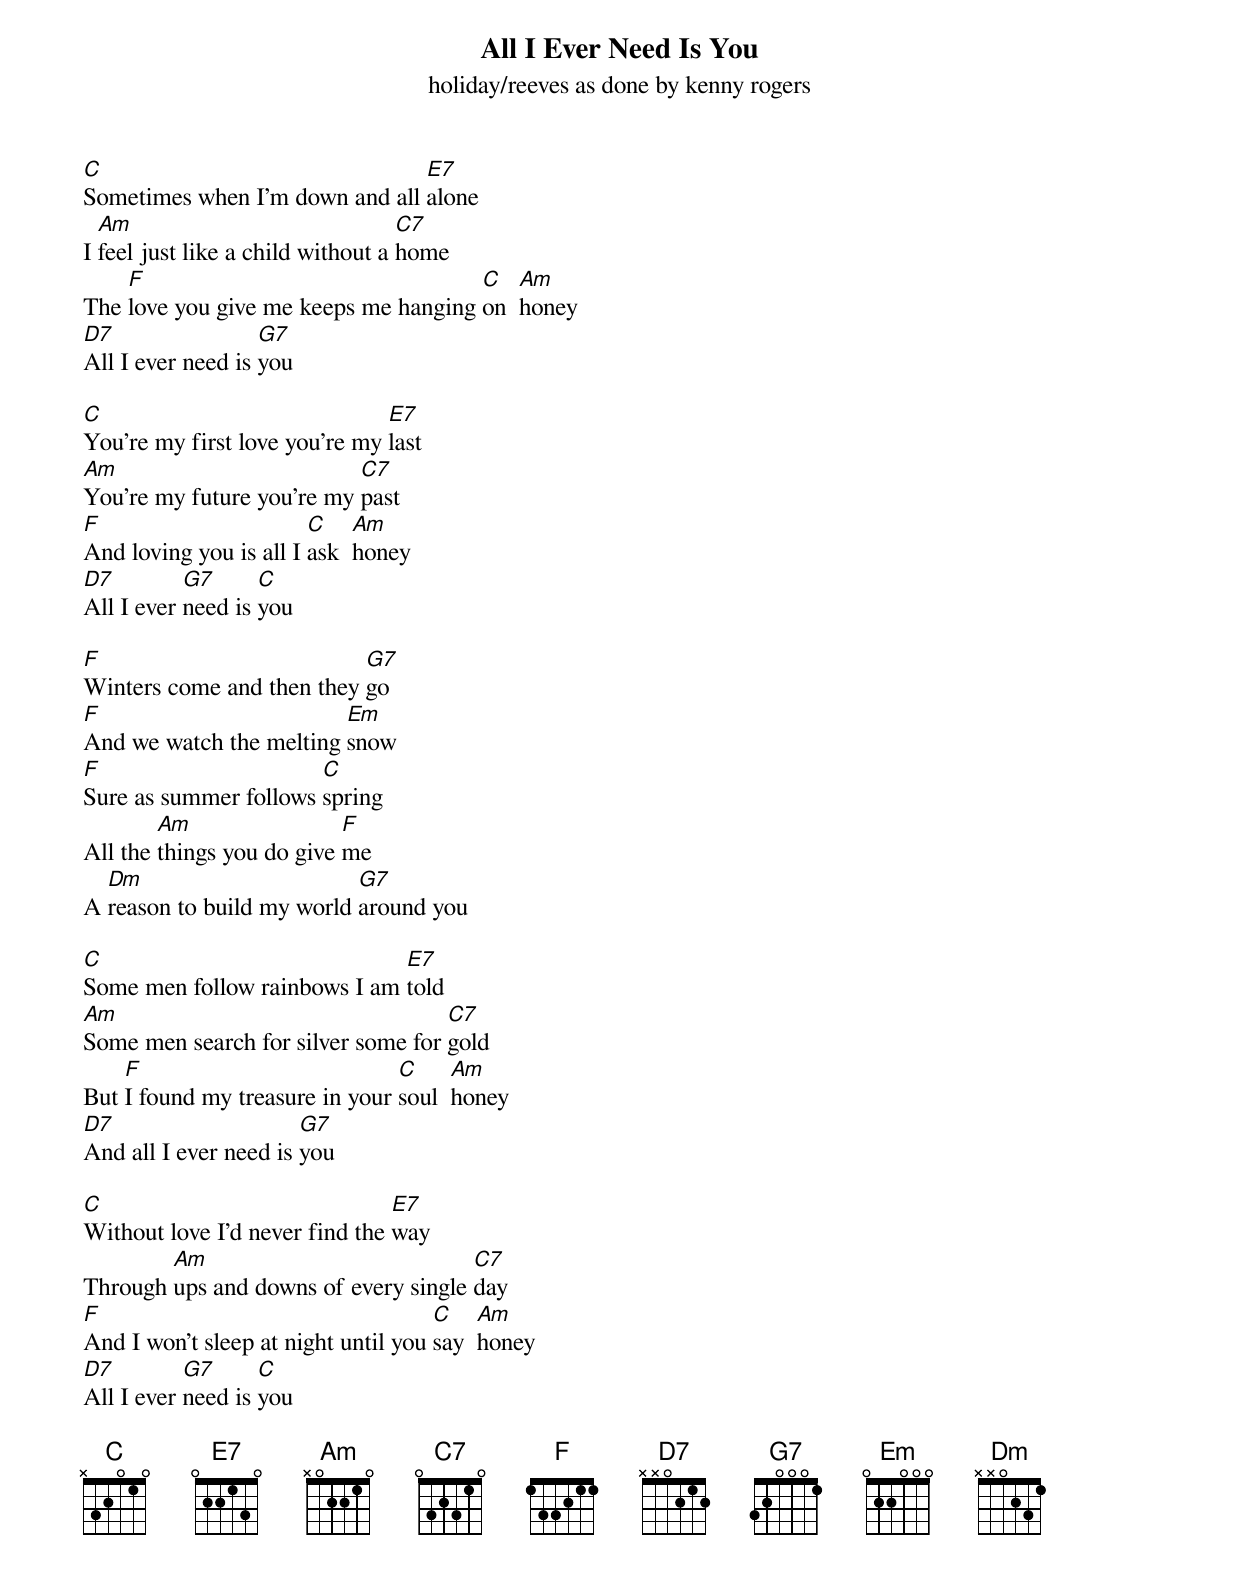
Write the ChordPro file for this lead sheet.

{title: All I Ever Need Is You}
{subtitle: holiday/reeves as done by kenny rogers}

[C]Sometimes when I'm down and all [E7]alone
I [Am]feel just like a child without a [C7]home
The [F]love you give me keeps me hanging [C]on  [Am]honey
[D7]All I ever need is [G7]you

[C]You're my first love you're my [E7]last
[Am]You're my future you're my [C7]past
[F]And loving you is all I [C]ask  [Am]honey
[D7]All I ever [G7]need is [C]you

[F]Winters come and then they [G7]go
[F]And we watch the melting [Em]snow
[F]Sure as summer follows [C]spring
All the [Am]things you do give [F]me
A [Dm]reason to build my world [G7]around you

[C]Some men follow rainbows I am [E7]told
[Am]Some men search for silver some for [C7]gold
But [F]I found my treasure in your [C]soul  [Am]honey
[D7]And all I ever need is [G7]you

[C]Without love I'd never find the [E7]way
Through [Am]ups and downs of every single [C7]day
[F]And I won't sleep at night until you [C]say  [Am]honey
[D7]All I ever [G7]need is [C]you

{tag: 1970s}
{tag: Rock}
